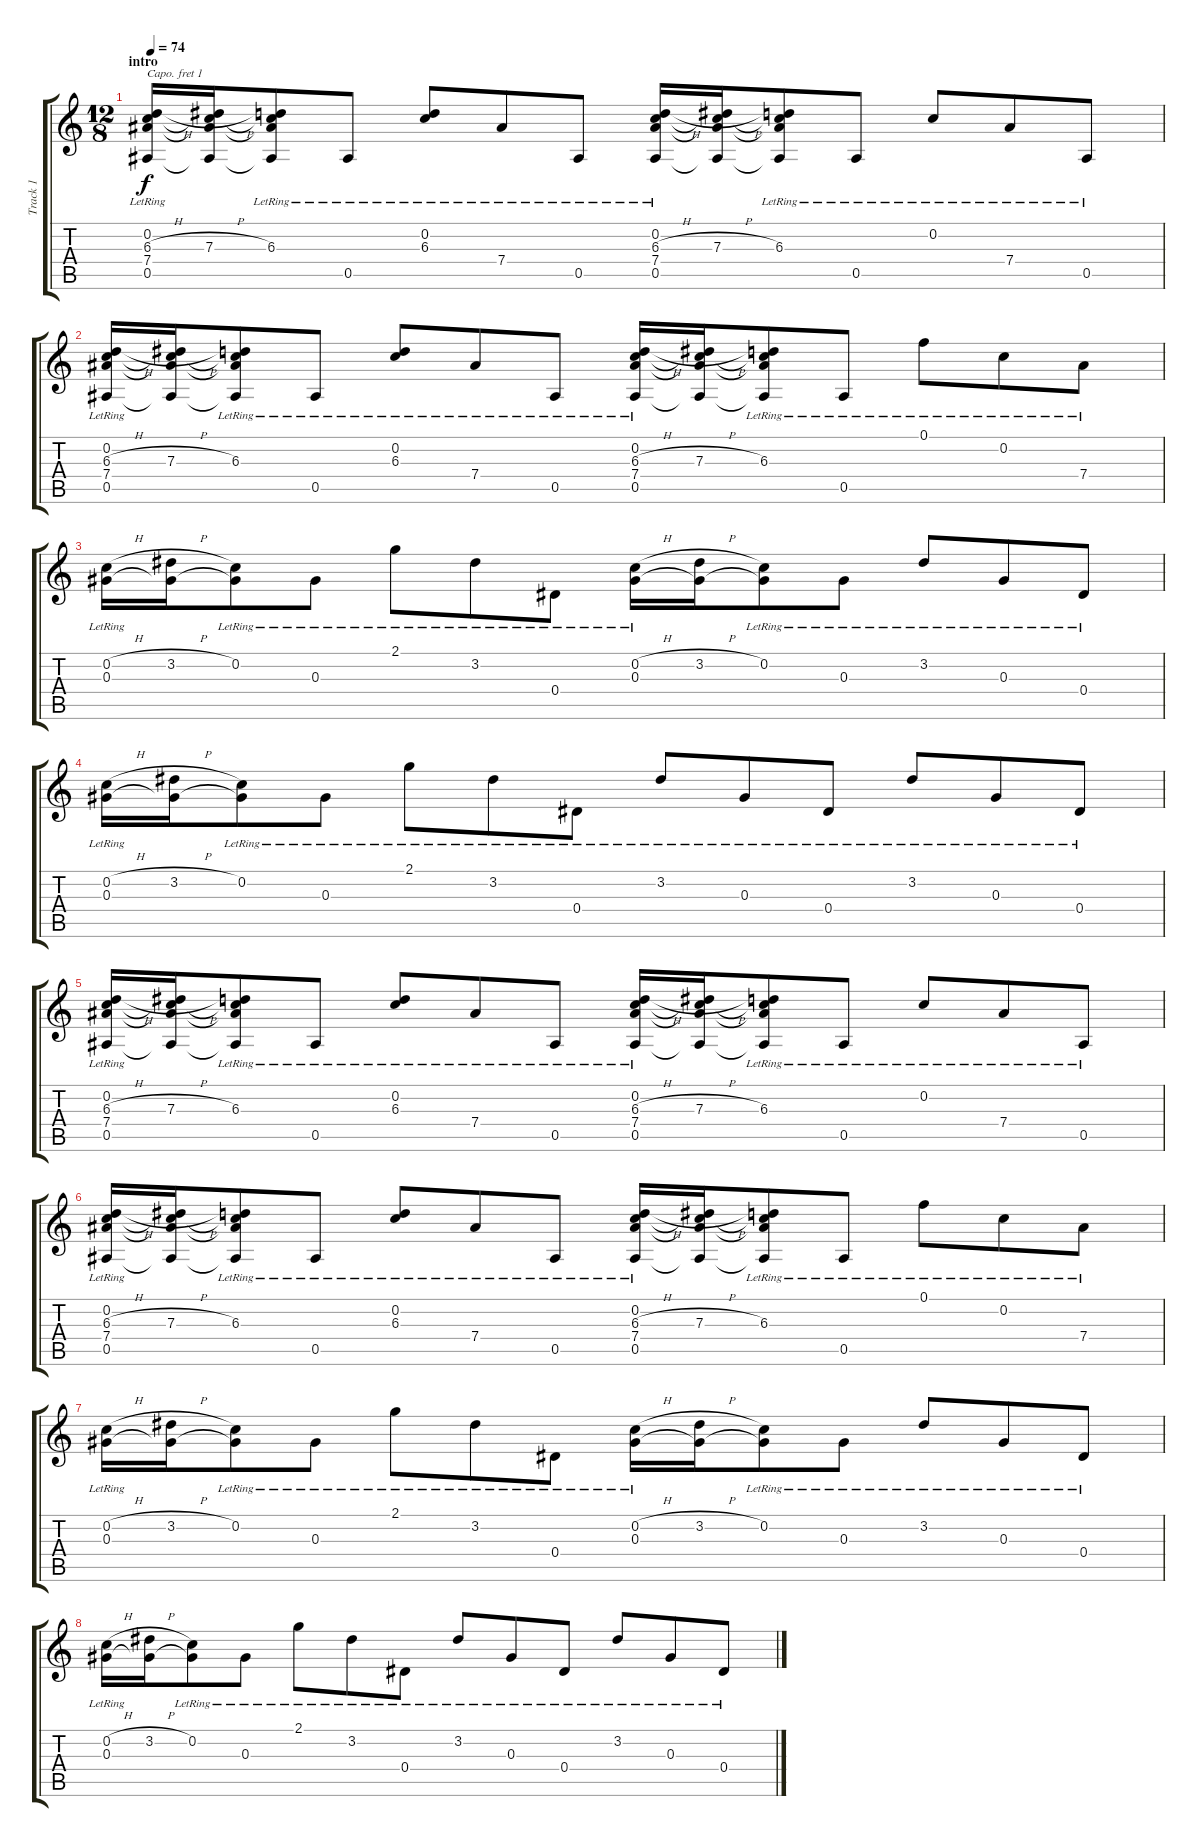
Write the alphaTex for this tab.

\track ("Track 1" "Track 1") {instrument acousticguitarsteel}
\staff {score tabs}
\capo 1
\tuning (E4 B3 G3 D3 A2 E2) {hide}
\ts (12 8)
\section ("" "intro")
\tempo 74
\clef g2
\ks c
(0.2{lr} 6.3{h} 7.4{lr} 0.5{lr}).16{dy f instrument acousticguitarsteel} (0.2{t} 7.3{h} 7.4{t} 0.5{t}).16 (0.2{t} 6.3{lr} 7.4{t} 0.5{t}).8 0.5{lr}.8 (0.2{lr} 6.3{lr}).8 7.4{lr}.8 0.5{lr}.8 (0.2{lr} 6.3{h} 7.4{lr} 0.5{lr}).16 (0.2{t} 7.3{h} 7.4{t} 0.5{t}).16 (0.2{t} 6.3{lr} 7.4{t} 0.5{t}).8 0.5{lr}.8 0.2{lr}.8 7.4{lr}.8 0.5{lr}.8 |
(0.2{lr} 6.3{h} 7.4{lr} 0.5{lr}).16 (0.2{t} 7.3{h} 7.4{t} 0.5{t}).16 (0.2{t} 6.3{lr} 7.4{t} 0.5{t}).8 0.5{lr}.8 (0.2{lr} 6.3{lr}).8 7.4{lr}.8 0.5{lr}.8 (0.2{lr} 6.3{h} 7.4{lr} 0.5{lr}).16 (0.2{t} 7.3{h} 7.4{t} 0.5{t}).16 (0.2{t} 6.3{lr} 7.4{t} 0.5{t}).8 0.5{lr}.8 0.1{lr}.8 0.2{lr}.8 7.4{lr}.8 |
(0.2{h} 0.3{lr}).16 (3.2{h} 0.3{t}).16 (0.2{lr} 0.3{t}).8 0.3{lr}.8 2.1{lr}.8 3.2{lr}.8 0.4{lr}.8 (0.2{h} 0.3{lr}).16 (3.2{h} 0.3{t}).16 (0.2{lr} 0.3{t}).8 0.3{lr}.8 3.2{lr}.8 0.3{lr}.8 0.4{lr}.8 |
(0.2{h} 0.3{lr}).16 (3.2{h} 0.3{t}).16 (0.2{lr} 0.3{t}).8 0.3{lr}.8 2.1{lr}.8 3.2{lr}.8 0.4{lr}.8 3.2{lr}.8 0.3{lr}.8 0.4{lr}.8 3.2{lr}.8 0.3{lr}.8 0.4{lr}.8 |
(0.2{lr} 6.3{h} 7.4{lr} 0.5{lr}).16 (0.2{t} 7.3{h} 7.4{t} 0.5{t}).16 (0.2{t} 6.3{lr} 7.4{t} 0.5{t}).8 0.5{lr}.8 (0.2{lr} 6.3{lr}).8 7.4{lr}.8 0.5{lr}.8 (0.2{lr} 6.3{h} 7.4{lr} 0.5{lr}).16 (0.2{t} 7.3{h} 7.4{t} 0.5{t}).16 (0.2{t} 6.3{lr} 7.4{t} 0.5{t}).8 0.5{lr}.8 0.2{lr}.8 7.4{lr}.8 0.5{lr}.8 |
(0.2{lr} 6.3{h} 7.4{lr} 0.5{lr}).16 (0.2{t} 7.3{h} 7.4{t} 0.5{t}).16 (0.2{t} 6.3{lr} 7.4{t} 0.5{t}).8 0.5{lr}.8 (0.2{lr} 6.3{lr}).8 7.4{lr}.8 0.5{lr}.8 (0.2{lr} 6.3{h} 7.4{lr} 0.5{lr}).16 (0.2{t} 7.3{h} 7.4{t} 0.5{t}).16 (0.2{t} 6.3{lr} 7.4{t} 0.5{t}).8 0.5{lr}.8 0.1{lr}.8 0.2{lr}.8 7.4{lr}.8 |
(0.2{h} 0.3{lr}).16 (3.2{h} 0.3{t}).16 (0.2{lr} 0.3{t}).8 0.3{lr}.8 2.1{lr}.8 3.2{lr}.8 0.4{lr}.8 (0.2{h} 0.3{lr}).16 (3.2{h} 0.3{t}).16 (0.2{lr} 0.3{t}).8 0.3{lr}.8 3.2{lr}.8 0.3{lr}.8 0.4{lr}.8 |
(0.2{h} 0.3{lr}).16 (3.2{h} 0.3{t}).16 (0.2{lr} 0.3{t}).8 0.3{lr}.8 2.1{lr}.8 3.2{lr}.8 0.4{lr}.8 3.2{lr}.8 0.3{lr}.8 0.4{lr}.8 3.2{lr}.8 0.3{lr}.8 0.4{lr}.8
